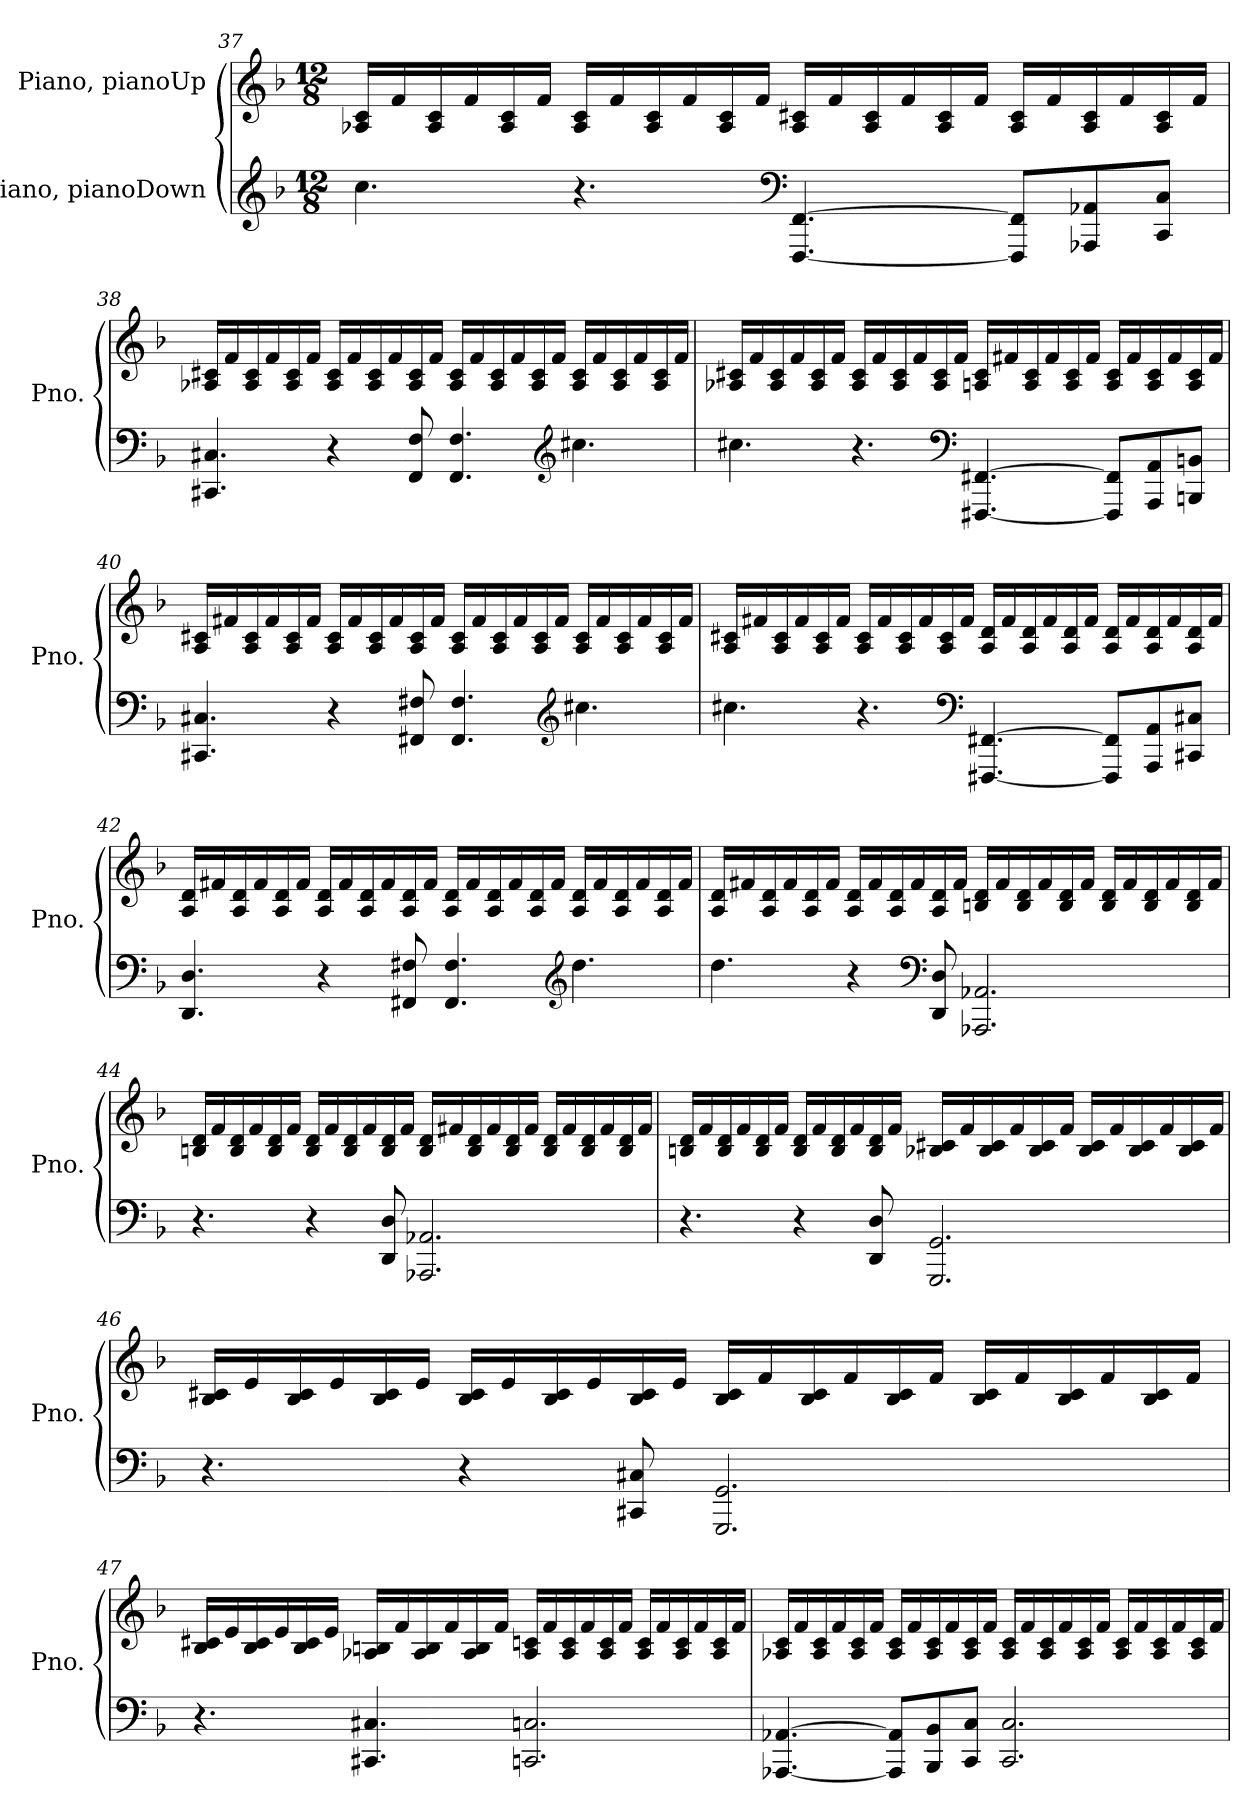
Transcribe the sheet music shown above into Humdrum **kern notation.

**kern	**kern
*part2	*part1
*staff2	*staff1
*I"Piano, pianoDown	*I"Piano, pianoUp
*I'Pno.	*I'Pno.
!!LO:PB:g=z
*clefG2	*clefG2
*k[b-]	*k[b-]
*M12/8	*M12/8
=37	=37
4.cc\	16A-X/ 16c/LL
.	16f/
.	16A-/ 16c/
.	16f/
.	16A-/ 16c/
.	16f/JJ
4.r	16A-/ 16c/LL
.	16f/
.	16A-/ 16c/
.	16f/
.	16A-/ 16c/
.	16f/JJ
*clefF4	*
[4.FFF/ [4.FF/	16A-/ 16c#X/LL
.	16f/
.	16A-/ 16c#/
.	16f/
.	16A-/ 16c#/
.	16f/JJ
8FFF/] 8FF/]L	16A-/ 16c#/LL
.	16f/
8AAA-X/ 8AA-X/	16A-/ 16c#/
.	16f/
8CC/ 8C/J	16A-/ 16c#/
.	16f/JJ
!!LO:LB:g=z
=38	=38
4.CC#X/ 4.C#X/	16A-X/ 16c#X/LL
.	16f/
.	16A-/ 16c#/
.	16f/
.	16A-/ 16c#/
.	16f/JJ
4r	16A-/ 16c#/LL
.	16f/
.	16A-/ 16c#/
.	16f/
8FF/ 8F/	16A-/ 16c#/
.	16f/JJ
4.FF/ 4.F/	16A-/ 16c#/LL
.	16f/
.	16A-/ 16c#/
.	16f/
.	16A-/ 16c#/
.	16f/JJ
*clefG2	*
4.cc#X\	16A-/ 16c#/LL
.	16f/
.	16A-/ 16c#/
.	16f/
.	16A-/ 16c#/
.	16f/JJ
!!LO:LB:g=z
=39	=39
4.cc#X\	16A-X/ 16c#X/LL
.	16f/
.	16A-/ 16c#/
.	16f/
.	16A-/ 16c#/
.	16f/JJ
4.r	16A-/ 16c#/LL
.	16f/
.	16A-/ 16c#/
.	16f/
.	16A-/ 16c#/
.	16f/JJ
*clefF4	*
[4.FFF#X/ [4.FF#X/	16An/ 16c#/LL
.	16f#X/
.	16A/ 16c#/
.	16f#/
.	16A/ 16c#/
.	16f#/JJ
8FFF#/] 8FF#/]L	16A/ 16c#/LL
.	16f#/
8AAA/ 8AA/	16A/ 16c#/
.	16f#/
8BBBn/ 8BBn/J	16A/ 16c#/
.	16f#/JJ
!!LO:LB:g=z
=40	=40
4.CC#X/ 4.C#X/	16A/ 16c#X/LL
.	16f#X/
.	16A/ 16c#/
.	16f#/
.	16A/ 16c#/
.	16f#/JJ
4r	16A/ 16c#/LL
.	16f#/
.	16A/ 16c#/
.	16f#/
8FF#X/ 8F#X/	16A/ 16c#/
.	16f#/JJ
4.FF#/ 4.F#/	16A/ 16c#/LL
.	16f#/
.	16A/ 16c#/
.	16f#/
.	16A/ 16c#/
.	16f#/JJ
*clefG2	*
4.cc#X\	16A/ 16c#/LL
.	16f#/
.	16A/ 16c#/
.	16f#/
.	16A/ 16c#/
.	16f#/JJ
!!LO:LB:g=z
=41	=41
4.cc#X\	16A/ 16c#X/LL
.	16f#X/
.	16A/ 16c#/
.	16f#/
.	16A/ 16c#/
.	16f#/JJ
4.r	16A/ 16c#/LL
.	16f#/
.	16A/ 16c#/
.	16f#/
.	16A/ 16c#/
.	16f#/JJ
*clefF4	*
[4.FFF#X/ [4.FF#X/	16A/ 16d/LL
.	16f#/
.	16A/ 16d/
.	16f#/
.	16A/ 16d/
.	16f#/JJ
8FFF#/] 8FF#/]L	16A/ 16d/LL
.	16f#/
8AAA/ 8AA/	16A/ 16d/
.	16f#/
8CC#X/ 8C#X/J	16A/ 16d/
.	16f#/JJ
!!LO:LB:g=z
=42	=42
4.DD/ 4.D/	16A/ 16d/LL
.	16f#X/
.	16A/ 16d/
.	16f#/
.	16A/ 16d/
.	16f#/JJ
4r	16A/ 16d/LL
.	16f#/
.	16A/ 16d/
.	16f#/
8FF#X/ 8F#X/	16A/ 16d/
.	16f#/JJ
4.FF#/ 4.F#/	16A/ 16d/LL
.	16f#/
.	16A/ 16d/
.	16f#/
.	16A/ 16d/
.	16f#/JJ
*clefG2	*
4.dd\	16A/ 16d/LL
.	16f#/
.	16A/ 16d/
.	16f#/
.	16A/ 16d/
.	16f#/JJ
!!LO:PB:g=z
=43	=43
4.dd\	16A/ 16d/LL
.	16f#X/
.	16A/ 16d/
.	16f#/
.	16A/ 16d/
.	16f#/JJ
4r	16A/ 16d/LL
.	16f#/
.	16A/ 16d/
.	16f#/
*clefF4	*
8DD/ 8D/	16A/ 16d/
.	16f#/JJ
2.AAA-X/ 2.AA-X/	16Bn/ 16d/LL
.	16f#/
.	16B/ 16d/
.	16f#/
.	16B/ 16d/
.	16f#/JJ
.	16B/ 16d/LL
.	16f#/
.	16B/ 16d/
.	16f#/
.	16B/ 16d/
.	16f#/JJ
!!LO:LB:g=z
=44	=44
4.r	16Bn/ 16d/LL
.	16f/
.	16B/ 16d/
.	16f/
.	16B/ 16d/
.	16f/JJ
4r	16B/ 16d/LL
.	16f/
.	16B/ 16d/
.	16f/
8DD/ 8D/	16B/ 16d/
.	16f/JJ
2.AAA-X/ 2.AA-X/	16B/ 16d/LL
.	16f#X/
.	16B/ 16d/
.	16f#/
.	16B/ 16d/
.	16f#/JJ
.	16B/ 16d/LL
.	16f#/
.	16B/ 16d/
.	16f#/
.	16B/ 16d/
.	16f#/JJ
!!LO:LB:g=z
=45	=45
4.r	16Bn/ 16d/LL
.	16f/
.	16B/ 16d/
.	16f/
.	16B/ 16d/
.	16f/JJ
4r	16B/ 16d/LL
.	16f/
.	16B/ 16d/
.	16f/
8DD/ 8D/	16B/ 16d/
.	16f/JJ
2.GGG/ 2.GG/	16B-X/ 16c#X/LL
.	16f/
.	16B-/ 16c#/
.	16f/
.	16B-/ 16c#/
.	16f/JJ
.	16B-/ 16c#/LL
.	16f/
.	16B-/ 16c#/
.	16f/
.	16B-/ 16c#/
.	16f/JJ
!!LO:LB:g=z
=46	=46
4.r	16B-/ 16c#X/LL
.	16e/
.	16B-/ 16c#/
.	16e/
.	16B-/ 16c#/
.	16e/JJ
4r	16B-/ 16c#/LL
.	16e/
.	16B-/ 16c#/
.	16e/
8CC#X/ 8C#X/	16B-/ 16c#/
.	16e/JJ
2.GGG/ 2.GG/	16B-/ 16c#/LL
.	16f/
.	16B-/ 16c#/
.	16f/
.	16B-/ 16c#/
.	16f/JJ
.	16B-/ 16c#/LL
.	16f/
.	16B-/ 16c#/
.	16f/
.	16B-/ 16c#/
.	16f/JJ
!!LO:LB:g=z
=47	=47
4.r	16B-/ 16c#X/LL
.	16e/
.	16B-/ 16c#/
.	16e/
.	16B-/ 16c#/
.	16e/JJ
4.CC#X/ 4.C#X/	16A-X/ 16Bn/LL
.	16f/
.	16A-/ 16B/
.	16f/
.	16A-/ 16B/
.	16f/JJ
2.CCn/ 2.Cn/	16A-/ 16cn/LL
.	16f/
.	16A-/ 16c/
.	16f/
.	16A-/ 16c/
.	16f/JJ
.	16A-/ 16c/LL
.	16f/
.	16A-/ 16c/
.	16f/
.	16A-/ 16c/
.	16f/JJ
!!LO:LB:g=z
=48	=48
[4.AAA-X/ [4.AA-X/	16A-X/ 16c/LL
.	16f/
.	16A-/ 16c/
.	16f/
.	16A-/ 16c/
.	16f/JJ
8AAA-/] 8AA-/]L	16A-/ 16c/LL
.	16f/
8BBB-/ 8BB-/	16A-/ 16c/
.	16f/
8CC/ 8C/J	16A-/ 16c/
.	16f/JJ
2.CC/ 2.C/	16A-/ 16c/LL
.	16f/
.	16A-/ 16c/
.	16f/
.	16A-/ 16c/
.	16f/JJ
.	16A-/ 16c/LL
.	16f/
.	16A-/ 16c/
.	16f/
.	16A-/ 16c/
.	16f/JJ
=	=
*-	*-
